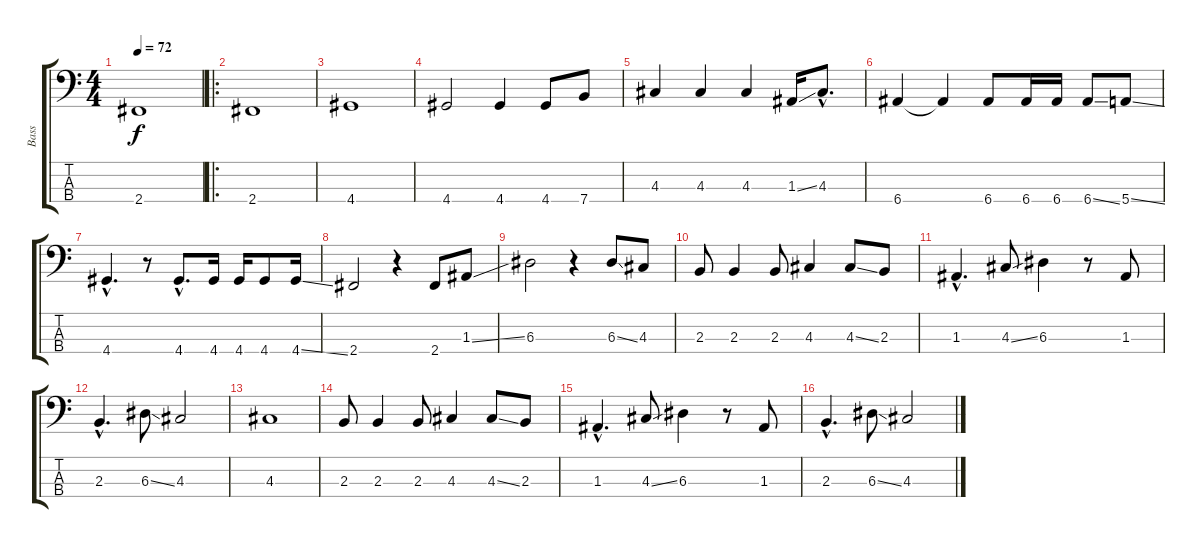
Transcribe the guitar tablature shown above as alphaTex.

\track ("Bass" "Bass") {instrument electricbassfinger}
\staff {score tabs}
\tuning (G2 D2 A1 E1) {hide}
\ts (4 4)
\tempo 72
\clef f4
\ks c
2.4.1{dy f} |
\ro
2.4.1 |
4.4.1 |
4.4.2 4.4.4 4.4.8 7.4.8 |
4.3.4 4.3.4 4.3.4 1.3{ss}.16 4.3{hac}.8{d} |
6.4.4 6.4{t}.4 6.4.8 6.4.16 6.4.16 6.4{ss}.8 5.4{ss}.8 |
4.4{hac}.4{d} r.8 4.4{hac}.8{d} 4.4.16 4.4.16 4.4.8 4.4{ss}.16 |
2.4.2 r.4 2.4.8 1.3{ss}.8 |
6.3.2 r.4 6.3{ss}.8 4.3.8 |
2.3.8 2.3.4 2.3.8 4.3.4 4.3{ss}.8 2.3.8 |
1.3{hac}.4{d} 4.3{ss}.8 6.3.4 r.8 1.3.8 |
2.3{hac}.4{d} 6.3{ss}.8 4.3.2 |
4.3.1 |
2.3.8 2.3.4 2.3.8 4.3.4 4.3{ss}.8 2.3.8 |
1.3{hac}.4{d} 4.3{ss}.8 6.3.4 r.8 1.3.8 |
2.3{hac}.4{d} 6.3{ss}.8 4.3.2
